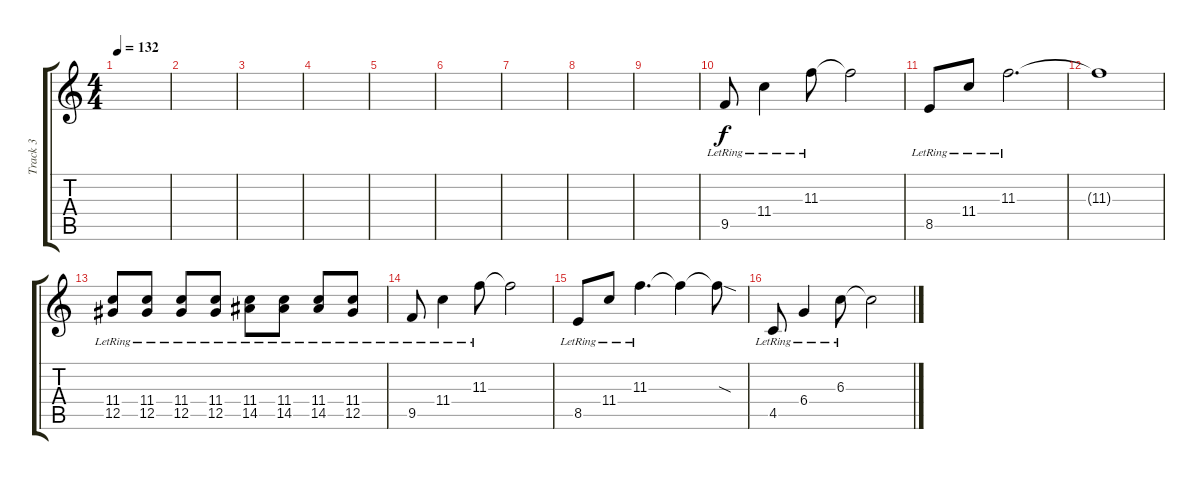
\track ("Track 3" "Track 3") {instrument electricguitarclean}
\staff {score tabs}
\tuning (Eb4 Bb3 Gb3 Db3 Ab2 Eb2) {hide}
\ts (4 4)
\tempo 132
\clef g2
\ks c
|
|
|
|
|
|
|
|
|
9.5{lr}.8 11.4{lr}.4 11.3{lr}.8 11.3{t}.2 |
8.5{lr}.8 11.4{lr}.8 11.3{lr}.2{d} |
11.3{t}.1 |
(11.4{lr} 12.5{lr}).8 (11.4{lr} 12.5{lr}).8 (11.4{lr} 12.5{lr}).8 (11.4{lr} 12.5{lr}).8 (11.4{lr} 14.5{lr}).8 (11.4{lr} 14.5{lr}).8 (11.4{lr} 14.5{lr}).8 (11.4{lr} 12.5{lr}).8 |
9.5{lr}.8 11.4{lr}.4 11.3{lr}.8 11.3{t}.2 |
8.5{lr}.8 11.4{lr}.8 11.3{lr}.4{d} 11.3{t}.4 11.3{sod t}.8 |
4.5{lr}.8 6.4{lr}.4 6.3{lr}.8 6.3{t}.2
